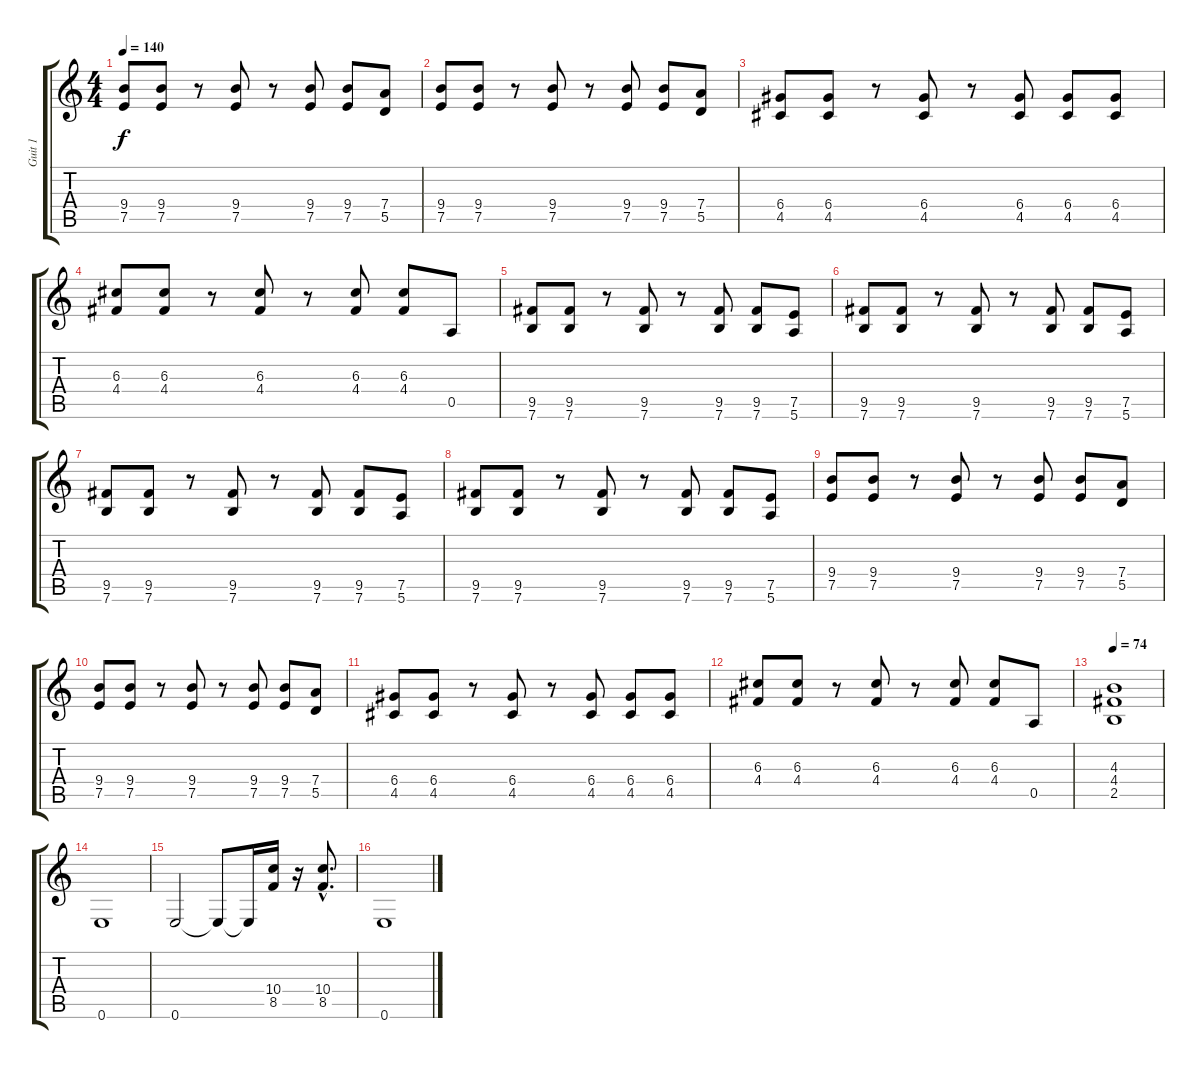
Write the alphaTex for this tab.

\track ("Guit 1" "Guit 1") {instrument distortionguitar}
\staff {score tabs}
\tuning (E4 B3 G3 D3 A2 E2) {hide}
\ts (4 4)
\tempo 140
\clef g2
\ks c
(9.4 7.5).8{dy f} (9.4 7.5).8 r.8 (9.4 7.5).8 r.8 (9.4 7.5).8 (9.4 7.5).8 (7.4 5.5).8 |
(9.4 7.5).8 (9.4 7.5).8 r.8 (9.4 7.5).8 r.8 (9.4 7.5).8 (9.4 7.5).8 (7.4 5.5).8 |
(6.4 4.5).8 (6.4 4.5).8 r.8 (6.4 4.5).8 r.8 (6.4 4.5).8 (6.4 4.5).8 (6.4 4.5).8 |
(6.3 4.4).8 (6.3 4.4).8 r.8 (6.3 4.4).8 r.8 (6.3 4.4).8 (6.3 4.4).8 0.5.8 |
(9.5 7.6).8 (9.5 7.6).8 r.8 (9.5 7.6).8 r.8 (9.5 7.6).8 (9.5 7.6).8 (7.5 5.6).8 |
(9.5 7.6).8 (9.5 7.6).8 r.8 (9.5 7.6).8 r.8 (9.5 7.6).8 (9.5 7.6).8 (7.5 5.6).8 |
(9.5 7.6).8 (9.5 7.6).8 r.8 (9.5 7.6).8 r.8 (9.5 7.6).8 (9.5 7.6).8 (7.5 5.6).8 |
(9.5 7.6).8 (9.5 7.6).8 r.8 (9.5 7.6).8 r.8 (9.5 7.6).8 (9.5 7.6).8 (7.5 5.6).8 |
(9.4 7.5).8 (9.4 7.5).8 r.8 (9.4 7.5).8 r.8 (9.4 7.5).8 (9.4 7.5).8 (7.4 5.5).8 |
(9.4 7.5).8 (9.4 7.5).8 r.8 (9.4 7.5).8 r.8 (9.4 7.5).8 (9.4 7.5).8 (7.4 5.5).8 |
(6.4 4.5).8 (6.4 4.5).8 r.8 (6.4 4.5).8 r.8 (6.4 4.5).8 (6.4 4.5).8 (6.4 4.5).8 |
(6.3 4.4).8 (6.3 4.4).8 r.8 (6.3 4.4).8 r.8 (6.3 4.4).8 (6.3 4.4).8 0.5.8 |
\tempo 74
(4.3 4.4 2.5).1 |
0.6.1 |
0.6.2 0.6{t}.8 0.6{t}.16 (10.4 8.5).16 r.16 (10.4{hac} 8.5{hac}).8{d} |
0.6.1
